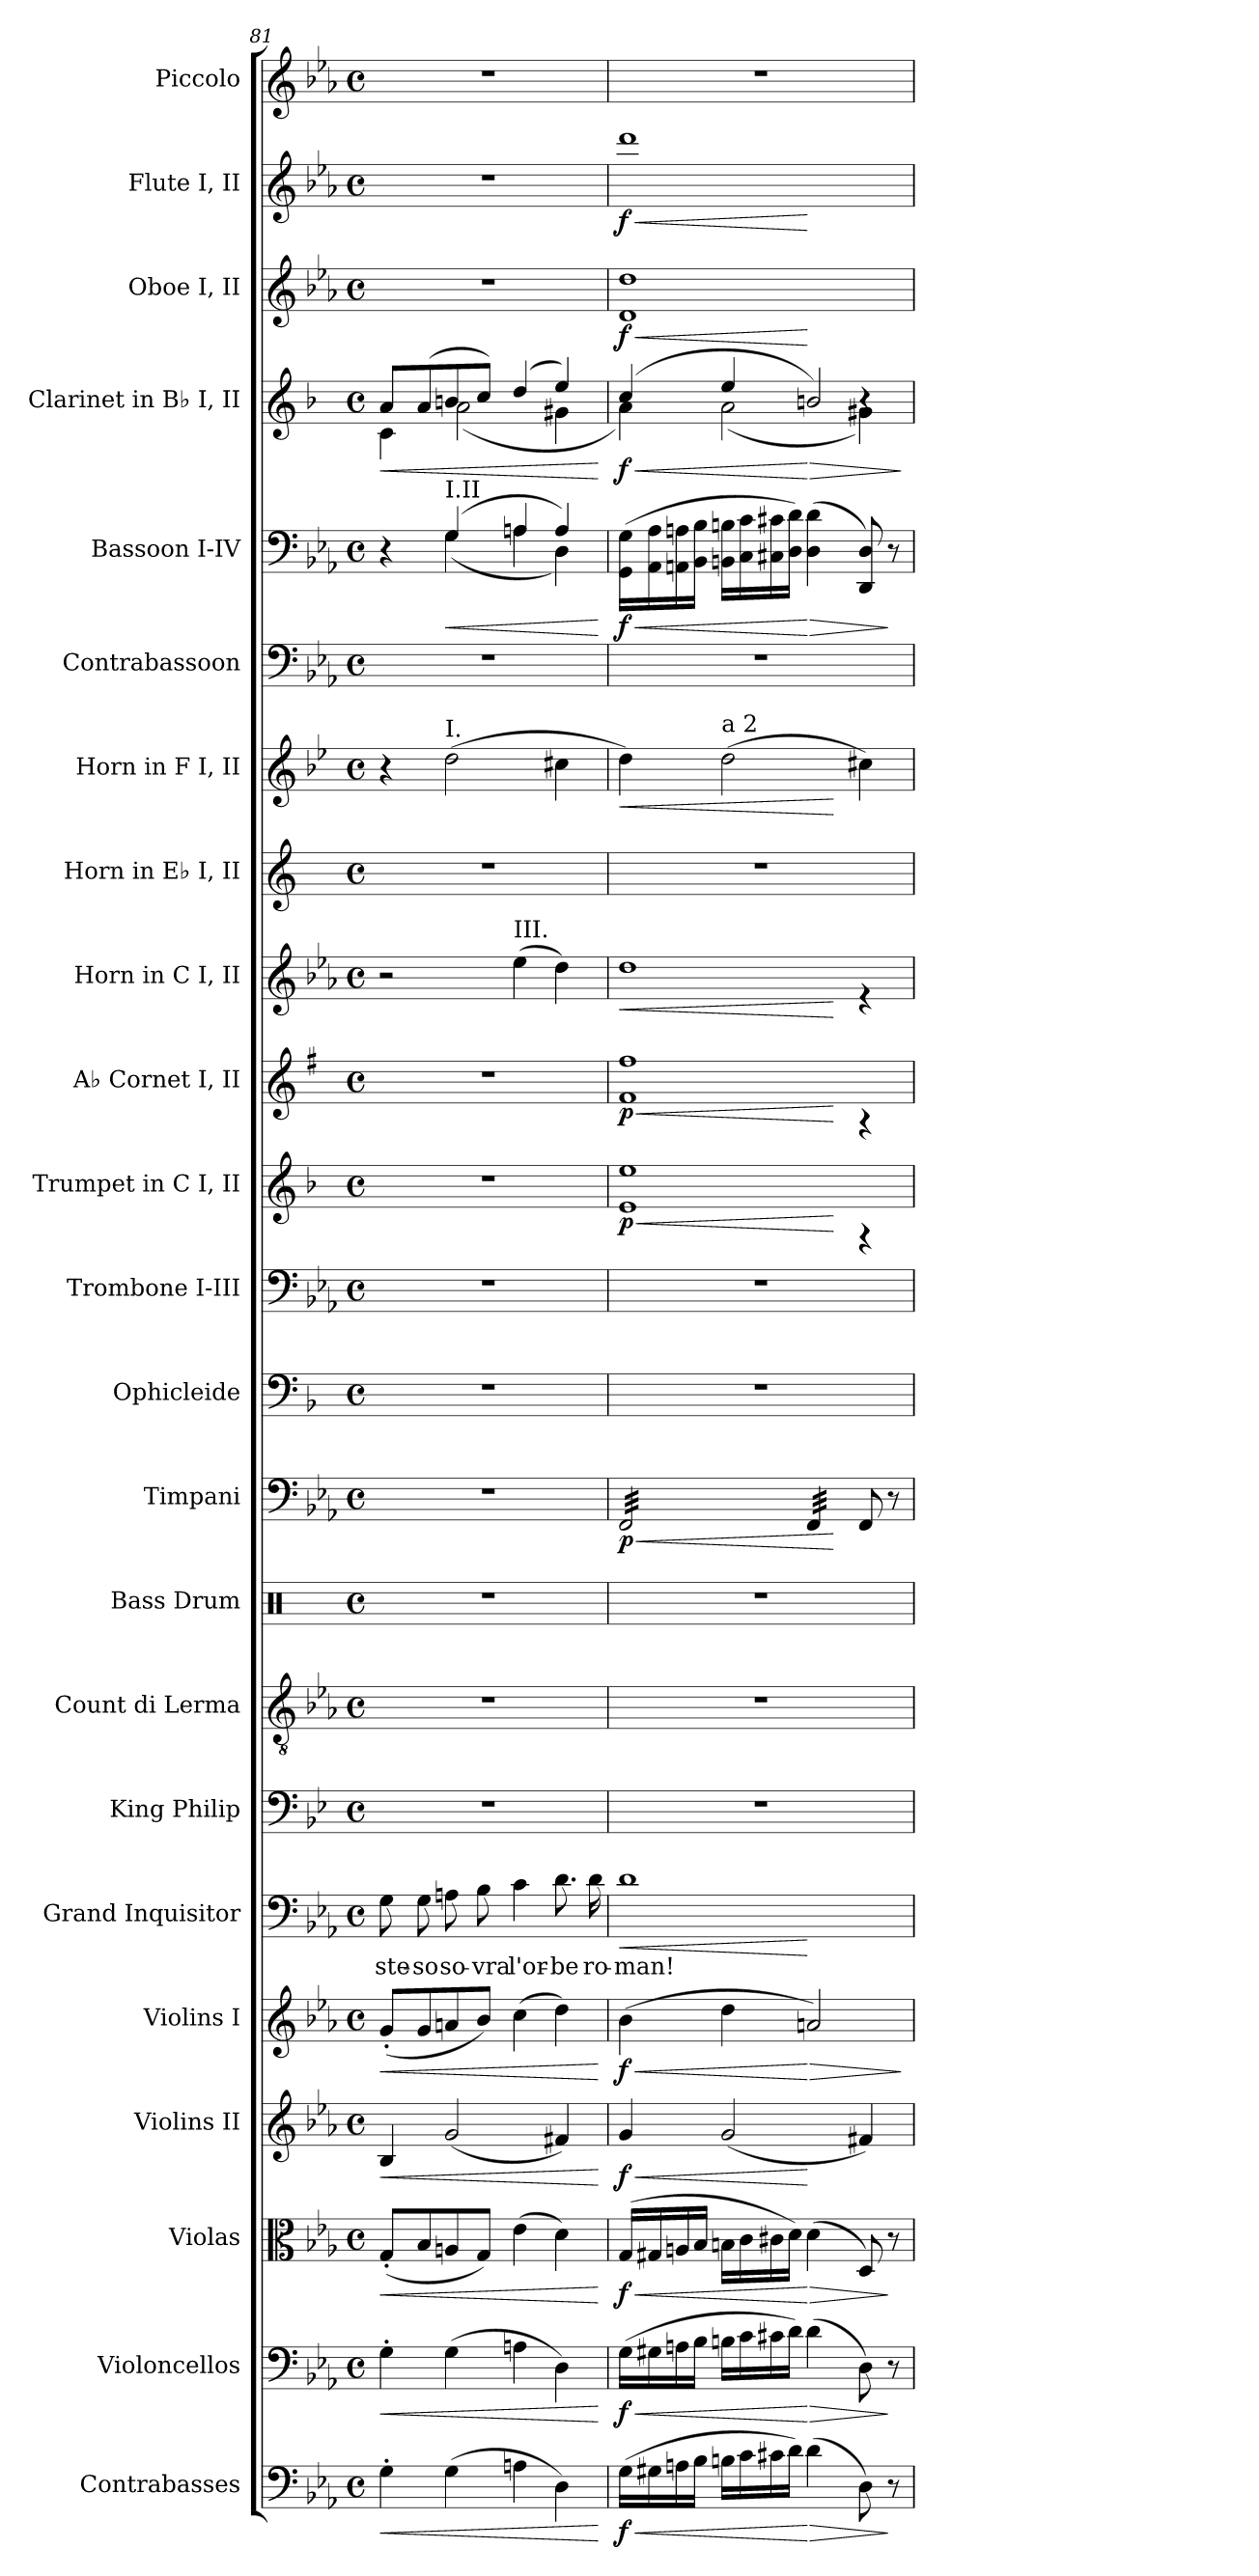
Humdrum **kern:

**kern	**dynam	**kern	**dynam	**kern	**dynam	**kern	**dynam	**kern	**dynam	**kern	**text	**dynam	**kern	**kern	**kern	**kern	**dynam	**kern	**kern	**kern	**dynam	**kern	**dynam	**kern	**dynam	**kern	**kern	**dynam	**kern	**kern	**dynam	**kern	**dynam	**kern	**dynam	**kern	**dynam	**kern
*part23	*part23	*part22	*part22	*part21	*part21	*part20	*part20	*part19	*part19	*part18	*part18	*part18	*part17	*part16	*part15	*part14	*part14	*part13	*part12	*part11	*part11	*part10	*part10	*part9	*part9	*part8	*part7	*part7	*part6	*part5	*part5	*part4	*part4	*part3	*part3	*part2	*part2	*part1
*staff23	*staff23	*staff22	*staff22	*staff21	*staff21	*staff20	*staff20	*staff19	*staff19	*staff18	*staff18	*staff18	*staff17	*staff16	*staff15	*staff14	*staff14	*staff13	*staff12	*staff11	*staff11	*staff10	*staff10	*staff9	*staff9	*staff8	*staff7	*staff7	*staff6	*staff5	*staff5	*staff4	*staff4	*staff3	*staff3	*staff2	*staff2	*staff1
*I"Contrabasses	*	*I"Violoncellos	*	*I"Violas	*	*I"Violins II	*	*I"Violins I	*	*I"Grand Inquisitor	*	*	*I"King Philip	*I"Count di Lerma	*I"Bass Drum	*I"Timpani	*	*I"Ophicleide	*I"Trombone I-III	*I"Trumpet in C I, II	*	*I"A♭ Cornet I, II	*	*I"Horn in C I, II	*	*I"Horn in E♭ I, II	*I"Horn in F I, II	*	*I"Contrabassoon	*I"Bassoon I-IV	*	*I"Clarinet in B♭ I, II	*	*I"Oboe I, II	*	*I"Flute I, II	*	*I"Piccolo
*I'Cb.	*	*I'Vc.	*	*I'Vla.	*	*I'Vln. II	*	*I'Vln. I	*	*I'G.I.	*	*	*I'K.P.	*I'di L.	*I'BD	*I'Timp.	*	*I'Oph.	*I'Tbn. I-III	*	*	*I'A ♭ Cnt. I, II	*	*	*	*	*	*	*I'Cbsn.	*I'Bsn. I-IV	*	*	*	*I'Ob. I, II	*	*I'Fl. I, II	*	*I'Picc.
*clefF4	*	*clefF4	*	*clefC3	*	*clefG2	*	*clefG2	*	*clefF4	*	*	*clefF4	*clefGv2	*clefX	*clefF4	*	*clefF4	*clefF4	*clefG2	*	*clefG2	*	*clefG2	*	*clefG2	*clefG2	*	*clefF4	*clefF4	*	*clefG2	*	*clefG2	*	*clefG2	*	*clefG2
*ITrd7c12	*	*	*	*	*	*	*	*	*	*	*	*	*ITrd4c7	*	*	*	*	*ITrd1c2	*	*ITrd1c2	*	*ITrd2c4	*	*ITrd7c12	*	*ITrd5c9	*ITrd4c7	*	*ITrd7c12	*	*	*ITrd1c2	*	*	*	*	*	*ITrd-7c-12
*k[b-e-a-]	*	*k[b-e-a-]	*	*k[b-e-a-]	*	*k[b-e-a-]	*	*k[b-e-a-]	*	*k[b-e-a-]	*	*	*k[b-e-a-]	*k[b-e-a-]	*k[]	*k[b-e-a-]	*	*k[b-e-a-]	*k[b-e-a-]	*k[b-e-a-]	*	*k[b-e-a-]	*	*k[b-e-a-]	*	*k[b-e-a-]	*k[b-e-a-]	*	*k[b-e-a-]	*k[b-e-a-]	*	*k[b-e-a-]	*	*k[b-e-a-]	*	*k[b-e-a-]	*	*k[b-e-a-]
*M4/4	*	*M4/4	*	*M4/4	*	*M4/4	*	*M4/4	*	*M4/4	*	*	*M4/4	*M4/4	*M4/4	*M4/4	*	*M4/4	*M4/4	*M4/4	*	*M4/4	*	*M4/4	*	*M4/4	*M4/4	*	*M4/4	*M4/4	*	*M4/4	*	*M4/4	*	*M4/4	*	*M4/4
*met(c)	*	*met(c)	*	*met(c)	*	*met(c)	*	*met(c)	*	*met(c)	*	*	*met(c)	*met(c)	*met(c)	*met(c)	*	*met(c)	*met(c)	*met(c)	*	*met(c)	*	*met(c)	*	*met(c)	*met(c)	*	*met(c)	*met(c)	*	*met(c)	*	*met(c)	*	*met(c)	*	*met(c)
=81	=81	=81	=81	=81	=81	=81	=81	=81	=81	=81	=81	=81	=81	=81	=81	=81	=81	=81	=81	=81	=81	=81	=81	=81	=81	=81	=81	=81	=81	=81	=81	=81	=81	=81	=81	=81	=81	=81
!	!LO:HP:b	!	!LO:HP:b	!	!LO:HP:b	!	!LO:HP:b	!	!LO:HP:b	!	!LO:LY:b	!	!	!	!	!	!	!	!	!	!	!	!	!	!	!	!	!	!	!	!	!	!LO:HP:b	!	!	!	!	!
*	*	*	*	*	*	*	*	*	*	*	*	*	*	*	*	*	*	*	*	*	*	*	*	*	*	*	*	*	*	*^	*	*^	*	*	*	*	*	*
4GG'\	<	4G'\	<	(<8G'/L	<	4B-/	<	(<8g'/L	<	8G\	-ste-	.	1r	1r	1r	1r	.	1r	1r	1r	.	1r	.	2r	.	1r	4r	.	1r	4r	4ryy	.	8g/L	4B-\	<	1r	.	1r	.	1r
!	!	!	!	!	!	!	!	!	!	!	!LO:LY:b	!	!	!	!	!	!	!	!	!	!	!	!	!	!	!	!	!	!	!	!	!	!	!	!	!	!	!	!	!
.	.	.	.	8B-/	.	.	.	8g/	.	8G\	-so	.	.	.	.	.	.	.	.	.	.	.	.	.	.	.	.	.	.	.	.	.	(>8g/	.	.	.	.	.	.	.
!	!	!	!	!	!	!	!	!	!	!	!	!	!	!	!	!	!	!	!	!	!	!	!	!	!	!	!	!	!	!LO:TX:a:t=I.II	!	!	!	!	!	!	!	!	!	!
!	!	!	!	!	!	!	!	!	!	!	!	!	!	!	!	!	!	!	!	!	!	!	!	!	!	!	!LO:TX:a:t=I.	!	!	!	!	!	!	!	!	!	!	!	!	!
!	!	!	!	!	!	!	!	!	!	!	!LO:LY:b	!	!	!	!	!	!	!	!	!	!	!	!	!	!	!	!	!	!	!	!	!LO:HP:b	!	!	!	!	!	!	!	!
(>4GG\	.	(>4G\	.	8An/	.	(<2g/	.	8an/	.	8An\	so-	.	.	.	.	.	.	.	.	.	.	.	.	.	.	.	(>2g\	.	.	(>4G/	(<4G\	<	8an/	(<2g\	.	.	.	.	.	.
!	!	!	!	!	!	!	!	!	!	!	!LO:LY:b	!	!	!	!	!	!	!	!	!	!	!	!	!	!	!	!	!	!	!	!	!	!	!	!	!	!	!	!	!
.	.	.	.	8G/J)	.	.	.	8b-/J)	.	8B-\	-vra	.	.	.	.	.	.	.	.	.	.	.	.	.	.	.	.	.	.	.	.	.	8b-/J)	.	.	.	.	.	.	.
!	!	!	!	!	!	!	!	!	!	!	!	!	!	!	!	!	!	!	!	!	!	!	!	!LO:TX:a:t=III.	!	!	!	!	!	!	!	!	!	!	!	!	!	!	!	!
!	!	!	!	!	!	!	!	!	!	!	!LO:LY:b	!	!	!	!	!	!	!	!	!	!	!	!	!	!	!	!	!	!	!	!	!	!	!	!	!	!	!	!	!
4AAn\	.	4An\	.	(>4e-\	.	.	.	(>4cc\	.	4c\	l'or-	.	.	.	.	.	.	.	.	.	.	.	.	(>4e-\	.	.	.	.	.	4An/	4A\	.	(>4cc/	.	.	.	.	.	.	.
!	!	!	!	!	!	!	!	!	!	!	!LO:LY:b	!	!	!	!	!	!	!	!	!	!	!	!	!	!	!	!	!	!	!	!	!	!	!	!	!	!	!	!	!
4DD\)	.	4D\)	.	4d\)	.	4f#X/)	.	4dd\)	.	8.d\	-be	.	.	.	.	.	.	.	.	.	.	.	.	4d\)	.	.	4f#X\	.	.	4A/)	4D\)	.	4dd/)	4f#X\	.	.	.	.	.	.
!	!	!	!	!	!	!	!	!	!	!	!LO:LY:b	!	!	!	!	!	!	!	!	!	!	!	!	!	!	!	!	!	!	!	!	!	!	!	!	!	!	!	!	!
.	.	.	.	.	.	.	.	.	.	16d\	ro-	.	.	.	.	.	.	.	.	.	.	.	.	.	.	.	.	.	.	.	.	.	.	.	.	.	.	.	.	.
*	*	*	*	*	*	*	*	*	*	*	*	*	*	*	*	*	*	*	*	*	*	*	*	*	*	*	*	*	*	*v	*v	*	*	*	*	*	*	*	*	*
*	*	*	*	*	*	*	*	*	*	*	*	*	*	*	*	*	*	*	*	*	*	*	*	*	*	*	*	*	*	*	*	*v	*v	*	*	*	*	*	*
.	[	.	[	.	[	.	[	.	[	.	.	.	.	.	.	.	.	.	.	.	.	.	.	.	.	.	.	.	.	.	[	.	[	.	.	.	.	.
=82	=82	=82	=82	=82	=82	=82	=82	=82	=82	=82	=82	=82	=82	=82	=82	=82	=82	=82	=82	=82	=82	=82	=82	=82	=82	=82	=82	=82	=82	=82	=82	=82	=82	=82	=82	=82	=82	=82
*	*	*	*	*	*	*	*	*	*	*	*	*	*	*	*	*	*	*	*	*	*	*	*	*	*	*	*	*	*	*	*	*	*	*	*	*	*	*MM124
!	!	!	!	!	!	!	!	!	!	!	!	!	!	!	!	!	!	!	!	!	!	!	!	!	!	!	!	!	!	!	!	!	!	!	!	!LO:TX:a:t=I.	!	!
!	!	!	!	!	!	!	!	!	!	!	!	!	!	!	!	!	!	!	!	!	!	!	!	!LO:TX:a:t=a 2	!	!	!	!	!	!	!	!	!	!	!	!	!	!
!	!LO:HP:b	!	!LO:HP:b	!	!LO:HP:b	!	!LO:HP:b	!	!LO:HP:b	!	!LO:LY:b	!LO:HP:b	!	!	!	!	!LO:HP:b	!	!	!	!LO:HP:b	!	!LO:HP:b	!	!LO:HP:b	!	!	!LO:HP:b	!	!	!LO:HP:b	!	!LO:HP:b	!	!LO:HP:b	!	!LO:HP:b	!
*	*	*	*	*	*	*^	*	*^	*	*^	*	*	*	*	*	*^	*	*	*	*^	*	*^	*	*^	*	*	*^	*	*	*	*	*^	*	*^	*	*^	*	*
*	*	*	*	*	*	*	*	*	*	*	*	*	*	*	*	*	*	*	*	*	*	*	*	*	*	*	*	*	*	*	*	*	*	*	*	*	*	*	*	*	*^	*	*	*	*	*	*	*	*
!	!LO:DY:n=1:b	!	!LO:DY:n=1:b	!	!LO:DY:n=1:b	!	!	!LO:DY:n=1:b	!	!	!LO:DY:n=1:b	!	!	!	!	!	!	!	!	!	!LO:DY:n=1:b	!	!	!	!	!LO:DY:n=1:b	!	!	!LO:DY:n=1:b	!	!	!	!	!	!	!	!	!	!LO:DY:n=1:b	!	!	!	!LO:DY:n=1:b	!	!	!LO:DY:n=1:b	!	!	!LO:DY:n=1:b	!
*	*	*	*	*	*	*	*	*	*	*	*	*	*	*	*	*	*	*	*tremolo	*	*	*	*	*	*	*	*	*	*	*	*	*	*	*	*	*	*	*	*	*	*	*	*	*	*	*	*	*	*	*
(>16GG\LL	< f	(>16G\LL	< f	(>16G/LL	< f	4g/	4ryy	< f	(>4b-\	4ryy	< f	1d	2ryy	-man!	<	1r	1r	1r	32FF/LLL	4ryy	< p	1r	1r	1d 1dd	4ryy	< p	1d 1dd	4ryy	< p	1d	4ryy	<	1r	4g\)	4ryy	<	1r	(>16GG\ 16G\LL	< f	(>4b-/	4g\)	4ryy	< f	1d 1dd	2ryy	< f	1ddd	2ryy	< f	1r
.	.	.	.	.	.	.	.	.	.	.	.	.	.	.	.	.	.	.	32FF/	.	.	.	.	.	.	.	.	.	.	.	.	.	.	.	.	.	.	.	.	.	.	.	.	.	.	.	.	.	.	.
16GG#X\	.	16G#X\	.	16G#X/	.	.	.	.	.	.	.	.	.	.	.	.	.	.	32FF/	.	.	.	.	.	.	.	.	.	.	.	.	.	.	.	.	.	.	16AA-\ 16A-\	.	.	.	.	.	.	.	.	.	.	.	.
.	.	.	.	.	.	.	.	.	.	.	.	.	.	.	.	.	.	.	32FF/	.	.	.	.	.	.	.	.	.	.	.	.	.	.	.	.	.	.	.	.	.	.	.	.	.	.	.	.	.	.	.
16AAn\	.	16An\	.	16An/	.	.	.	.	.	.	.	.	.	.	.	.	.	.	32FF/	.	.	.	.	.	.	.	.	.	.	.	.	.	.	.	.	.	.	16AAn\ 16An\	.	.	.	.	.	.	.	.	.	.	.	.
.	.	.	.	.	.	.	.	.	.	.	.	.	.	.	.	.	.	.	32FF/	.	.	.	.	.	.	.	.	.	.	.	.	.	.	.	.	.	.	.	.	.	.	.	.	.	.	.	.	.	.	.
16BB-\JJ	.	16B-\JJ	.	16B-/JJ	.	.	.	.	.	.	.	.	.	.	.	.	.	.	32FF/	.	.	.	.	.	.	.	.	.	.	.	.	.	.	.	.	.	.	16BB-\ 16B-\JJ	.	.	.	.	.	.	.	.	.	.	.	.
.	.	.	.	.	.	.	.	.	.	.	.	.	.	.	.	.	.	.	32FF/	.	.	.	.	.	.	.	.	.	.	.	.	.	.	.	.	.	.	.	.	.	.	.	.	.	.	.	.	.	.	.
!	!	!	!	!	!	!	!	!	!	!	!	!	!	!	!	!	!	!	!	!	!	!	!	!	!	!	!	!	!	!	!	!	!	!LO:TX:a:t=a 2	!	!	!	!	!	!	!	!	!	!	!	!	!	!	!	!
16BBn\LL	.	16Bn\LL	.	16Bn\LL	.	(<2g/	4ryy	.	4dd\	4ryy	.	.	.	.	.	.	.	.	32FF/	4ryy	.	.	.	.	4ryy	.	.	4ryy	.	.	4ryy	.	.	(>2g\	4ryy	.	.	16BBn\ 16Bn\LL	.	4dd/	(<2g\	4ryy	.	.	.	.	.	.	.	.
.	.	.	.	.	.	.	.	.	.	.	.	.	.	.	.	.	.	.	32FF/	.	.	.	.	.	.	.	.	.	.	.	.	.	.	.	.	.	.	.	.	.	.	.	.	.	.	.	.	.	.	.
16C\	.	16c\	.	16c\	.	.	.	.	.	.	.	.	.	.	.	.	.	.	32FF/	.	.	.	.	.	.	.	.	.	.	.	.	.	.	.	.	.	.	16C\ 16c\	.	.	.	.	.	.	.	.	.	.	.	.
.	.	.	.	.	.	.	.	.	.	.	.	.	.	.	.	.	.	.	32FF/	.	.	.	.	.	.	.	.	.	.	.	.	.	.	.	.	.	.	.	.	.	.	.	.	.	.	.	.	.	.	.
16C#X\	.	16c#X\	.	16c#X\	.	.	.	.	.	.	.	.	.	.	.	.	.	.	32FF/	.	.	.	.	.	.	.	.	.	.	.	.	.	.	.	.	.	.	16C#X\ 16c#X\	.	.	.	.	.	.	.	.	.	.	.	.
.	.	.	.	.	.	.	.	.	.	.	.	.	.	.	.	.	.	.	32FF/	.	.	.	.	.	.	.	.	.	.	.	.	.	.	.	.	.	.	.	.	.	.	.	.	.	.	.	.	.	.	.
16D\JJ)	.	16d\JJ)	.	16d\JJ)	.	.	.	.	.	.	.	.	.	.	.	.	.	.	32FF/	.	.	.	.	.	.	.	.	.	.	.	.	.	.	.	.	.	.	16D\ 16d\JJ)	.	.	.	.	.	.	.	.	.	.	.	.
.	.	.	.	.	.	.	.	.	.	.	.	.	.	.	.	.	.	.	32FF/JJJ	.	.	.	.	.	.	.	.	.	.	.	.	.	.	.	.	.	.	.	.	.	.	.	.	.	.	.	.	.	.	.
!	!LO:HP:n=1:b	!	!LO:HP:n=1:b	!	!LO:HP:n=1:b	!	!	!	!	!	!LO:HP:n=1:b	!	!	!	!	!	!	!	!	!	!	!	!	!	!	!	!	!	!	!	!	!	!	!	!	!	!	!	!LO:HP:n=1:b	!	!	!	!LO:HP:n=1:b	!	!	!	!	!	!	!
(>4D\	[ >	(>4d\	[ >	(>4d\	[ >	.	8ryy	[	2an/)	8ryy	[ >	.	2ryy	.	[	.	.	.	32FF/LLL	8ryy	.	.	.	.	8ryy	.	.	8ryy	.	.	8ryy	.	.	.	8ryy	.	.	(>4D\ 4d\	[ >	2an/)	.	8ryy	[ >	.	2ryy	[	.	2ryy	[	.
.	.	.	.	.	.	.	.	.	.	.	.	.	.	.	.	.	.	.	32FF/	.	.	.	.	.	.	.	.	.	.	.	.	.	.	.	.	.	.	.	.	.	.	.	.	.	.	.	.	.	.	.
.	.	.	.	.	.	.	.	.	.	.	.	.	.	.	.	.	.	.	32FF/	.	.	.	.	.	.	.	.	.	.	.	.	.	.	.	.	.	.	.	.	.	.	.	.	.	.	.	.	.	.	.
.	.	.	.	.	.	.	.	.	.	.	.	.	.	.	.	.	.	.	32FF/	.	.	.	.	.	.	.	.	.	.	.	.	.	.	.	.	.	.	.	.	.	.	.	.	.	.	.	.	.	.	.
.	.	.	.	.	.	.	8ryy	.	.	8ryy	.	.	.	.	.	.	.	.	32FF/	8ryy	[	.	.	.	8ryy	[	.	8ryy	[	.	8ryy	[	.	.	8ryy	[	.	.	.	.	.	8ryy	.	.	.	.	.	.	.	.
.	.	.	.	.	.	.	.	.	.	.	.	.	.	.	.	.	.	.	32FF/	.	.	.	.	.	.	.	.	.	.	.	.	.	.	.	.	.	.	.	.	.	.	.	.	.	.	.	.	.	.	.
.	.	.	.	.	.	.	.	.	.	.	.	.	.	.	.	.	.	.	32FF/	.	.	.	.	.	.	.	.	.	.	.	.	.	.	.	.	.	.	.	.	.	.	.	.	.	.	.	.	.	.	.
.	.	.	.	.	.	.	.	.	.	.	.	.	.	.	.	.	.	.	32FF/JJJ	.	.	.	.	.	.	.	.	.	.	.	.	.	.	.	.	.	.	.	.	.	.	.	.	.	.	.	.	.	.	.
*	*	*	*	*	*	*	*	*	*	*	*	*	*	*	*	*	*	*	*Xtremolo	*	*	*	*	*	*	*	*	*	*	*	*	*	*	*	*	*	*	*	*	*	*	*	*	*	*	*	*	*	*	*
8DD\)	.	8D\)	.	8D/)	.	4f#X/)	4ryy	.	.	4ryy	.	.	.	.	.	.	.	.	8FF/	8ryy	.	.	.	.	4r	.	.	4r	.	.	4r	.	.	4f#X\)	4ryy	.	.	8DD/ 8D/)	.	.	4f#X\)	4r	.	.	.	.	.	.	.	.
8r	]	8r	]	8r	]	.	.	.	.	.	.	.	.	.	.	.	.	.	8r	8ryy	.	.	.	.	.	.	.	.	.	.	.	.	.	.	.	.	.	8r	]	.	.	.	.	.	.	.	.	.	.	.
*	*	*	*	*	*	*v	*v	*	*	*	*	*v	*v	*	*	*	*	*	*v	*v	*	*	*	*v	*v	*	*v	*v	*	*v	*v	*	*	*v	*v	*	*	*	*	*v	*v	*v	*	*v	*v	*	*v	*v	*	*
*	*	*	*	*	*	*	*	*v	*v	*	*	*	*	*	*	*	*	*	*	*	*	*	*	*	*	*	*	*	*	*	*	*	*	*	*	*	*	*	*
.	.	.	.	.	.	.	.	.	]	.	.	.	.	.	.	.	.	.	.	.	.	.	.	.	.	.	.	.	.	.	.	.	]	.	.	.	.	.
=	=	=	=	=	=	=	=	=	=	=	=	=	=	=	=	=	=	=	=	=	=	=	=	=	=	=	=	=	=	=	=	=	=	=	=	=	=	=
*-	*-	*-	*-	*-	*-	*-	*-	*-	*-	*-	*-	*-	*-	*-	*-	*-	*-	*-	*-	*-	*-	*-	*-	*-	*-	*-	*-	*-	*-	*-	*-	*-	*-	*-	*-	*-	*-	*-
